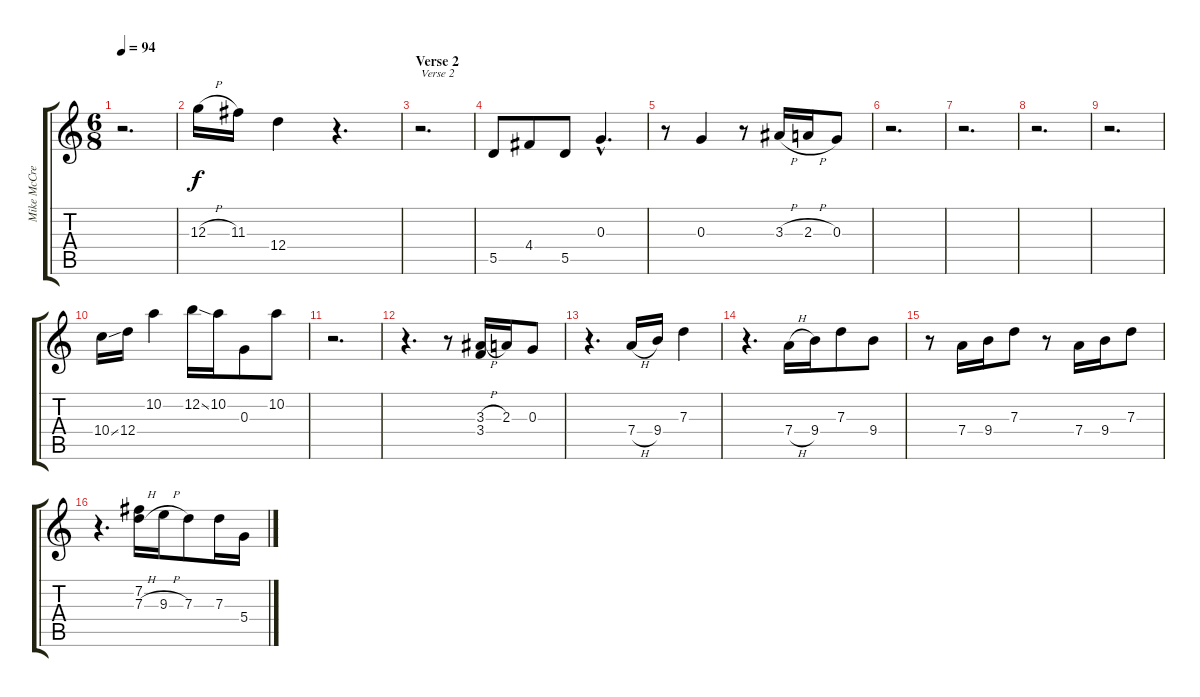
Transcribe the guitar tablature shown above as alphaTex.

\track ("Mike McCready" "Mike McCre") {instrument electricguitarclean}
\staff {score tabs}
\tuning (E4 B3 G3 D3 A2 E2) {hide}
\ts (6 8)
\tempo 94
\clef g2
\ks c
r.2{d dy f} |
12.3{h}.16 11.3.16 12.4.4 r.4{d} |
\section ("" "Verse 2")
r.2{d txt "Verse 2"} |
5.5.8 4.4.8 5.5.8 0.3{hac}.4{d} |
r.8 0.3.4 r.8 3.3{h}.16 2.3{h}.16 0.3.8 |
r.2{d} |
r.2{d} |
r.2{d} |
r.2{d} |
10.4{ss}.16 12.4.16 10.2.4 12.2{ss}.16 10.2.16 0.3.8 10.2.8 |
r.2{d} |
r.4{d} r.8 (3.3{h} 3.4).16 2.3.16 0.3.8 |
r.4{d} 7.4{h}.16 9.4.16 7.3.4 |
r.4{d} 7.4{h}.16 9.4.16 7.3.8 9.4.8 |
r.8 7.4.16 9.4.16 7.3.8 r.8 7.4.16 9.4.16 7.3.8 |
r.4{d} (7.2 7.3{h}).16 9.3{h}.16 7.3.8 7.3.16 5.4.16
